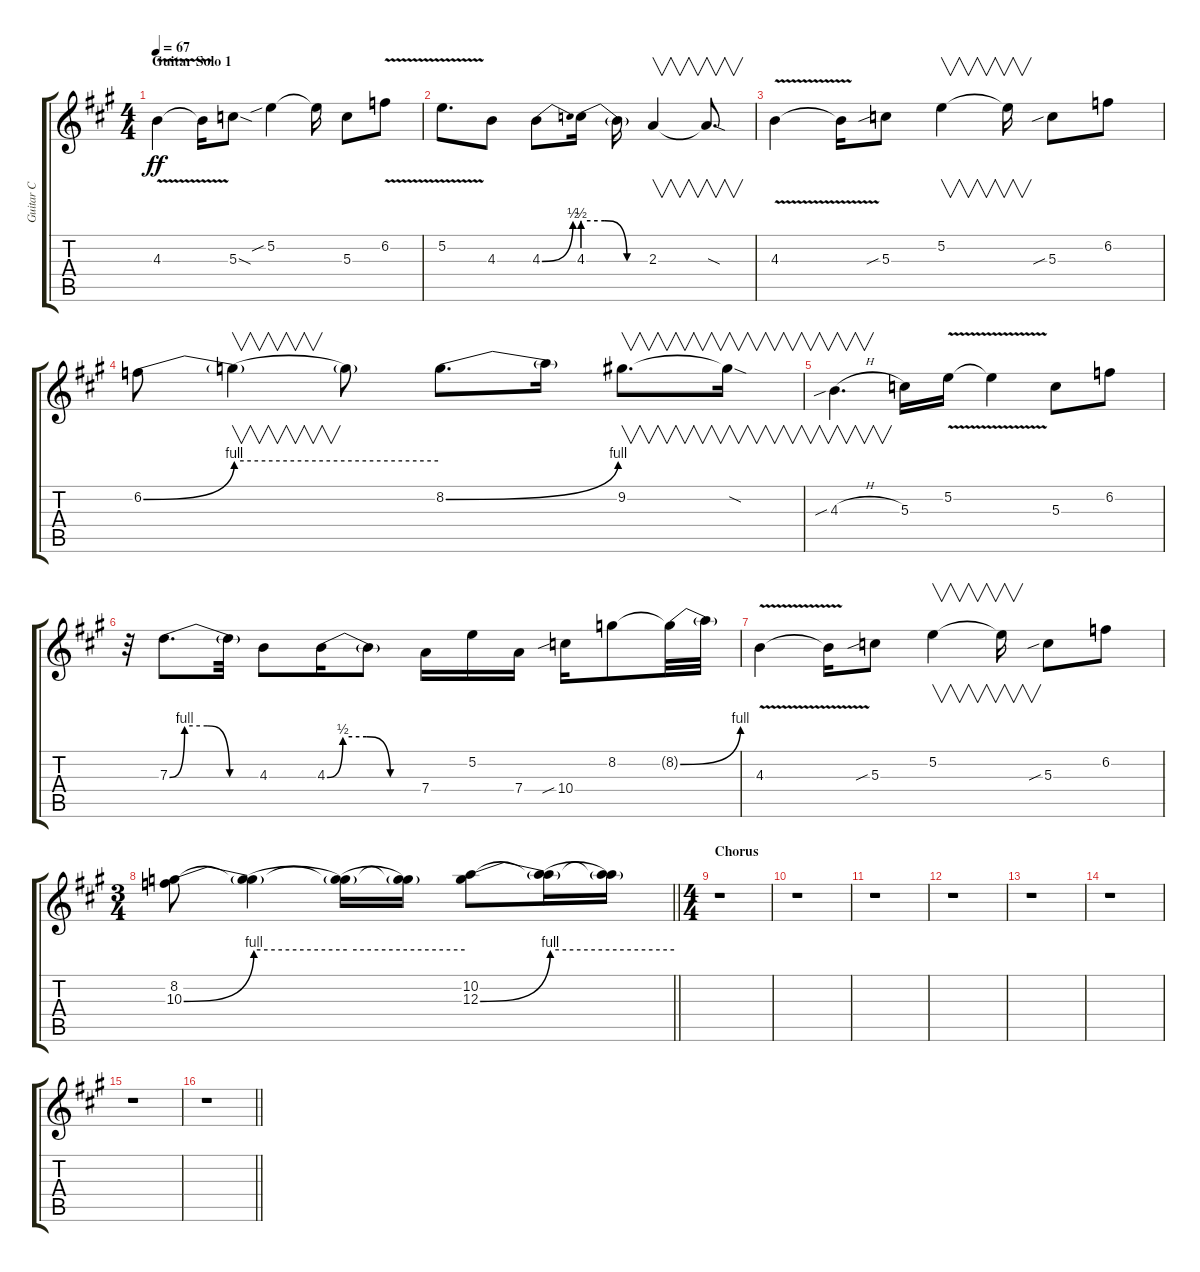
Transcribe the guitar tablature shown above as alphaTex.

\track ("Guitar C" "Guitar C") {instrument overdrivenguitar}
\staff {score tabs}
\tuning (E4 B3 G3 D3 A2 D2) {hide}
\ts (4 4)
\section ("" "Guitar Solo 1")
\tempo 67
\clef g2
\ks a
4.3{v}.4{dy ff} 4.3{v t}.16 5.3{sod}.8 5.2{sib}.4 5.2{t}.16 5.3.8 6.2{v}.8 |
5.2{v}.8{d} 4.3.8 4.3{be (bend 0 0 60 2)}.8 4.3{be (custom 0 2 20 2 40 0 60 0)}.16 4.3{t}.16 2.3.4{v} 2.3{sod t}.8{v d} |
4.3{v}.4 4.3{v t}.16 5.3{sib}.8 5.2.4{v} 5.2{t}.16{v} 5.3{sib}.8 6.2.8 |
6.2{be (bend 0 0 60 4)}.8 6.2{be (hold 0 4 60 4) t}.4{v} 6.2{t}.8 8.2{be (bend 0 0 60 4)}.8{d} 8.2{t}.16 9.2.8{v d} 9.2{sod t}.16{v} |
4.3{sib h}.4{v d} 5.3.16 5.2{v}.16 5.2{v t}.4 5.3.8 6.2.8 |
r.32 7.3{be (custom 0 0 10 4 25 4 40 0 60 0)}.8{d} 7.3{t}.32 4.3.8 4.3{be (custom 0 0 10 2 25 2 40 0 60 0)}.16 4.3{t}.8 7.4.16 5.2.16 7.4.16 10.4{sib}.16 8.2.8 8.2{be (bend 0 0 60 4) t}.32 8.2{t}.32 |
4.3{v}.4 4.3{v t}.16 5.3{sib}.8 5.2.4{v} 5.2{t}.16{v} 5.3{sib}.8 6.2.8 |
\ts (3 4)
\barLineRight lightlight
(8.2 10.3{be (bend 0 0 60 4)}).8 (8.2{t} 10.3{be (hold 0 4 60 4) t}).4 (8.2{t} 10.3{be (hold 0 4 60 4) t}).16 (8.2{t} 10.3{t}).16 (10.2 12.3{be (bend 0 0 60 4)}).8 (10.2{t} 12.3{be (hold 0 4 60 4) t}).16 (10.2{t} 12.3{t}).16 |
\ts (4 4)
\section ("" "Chorus")
r.1 |
r.1 |
r.1 |
r.1 |
r.1 |
r.1 |
r.1 |
\barLineRight lightlight
r.1
